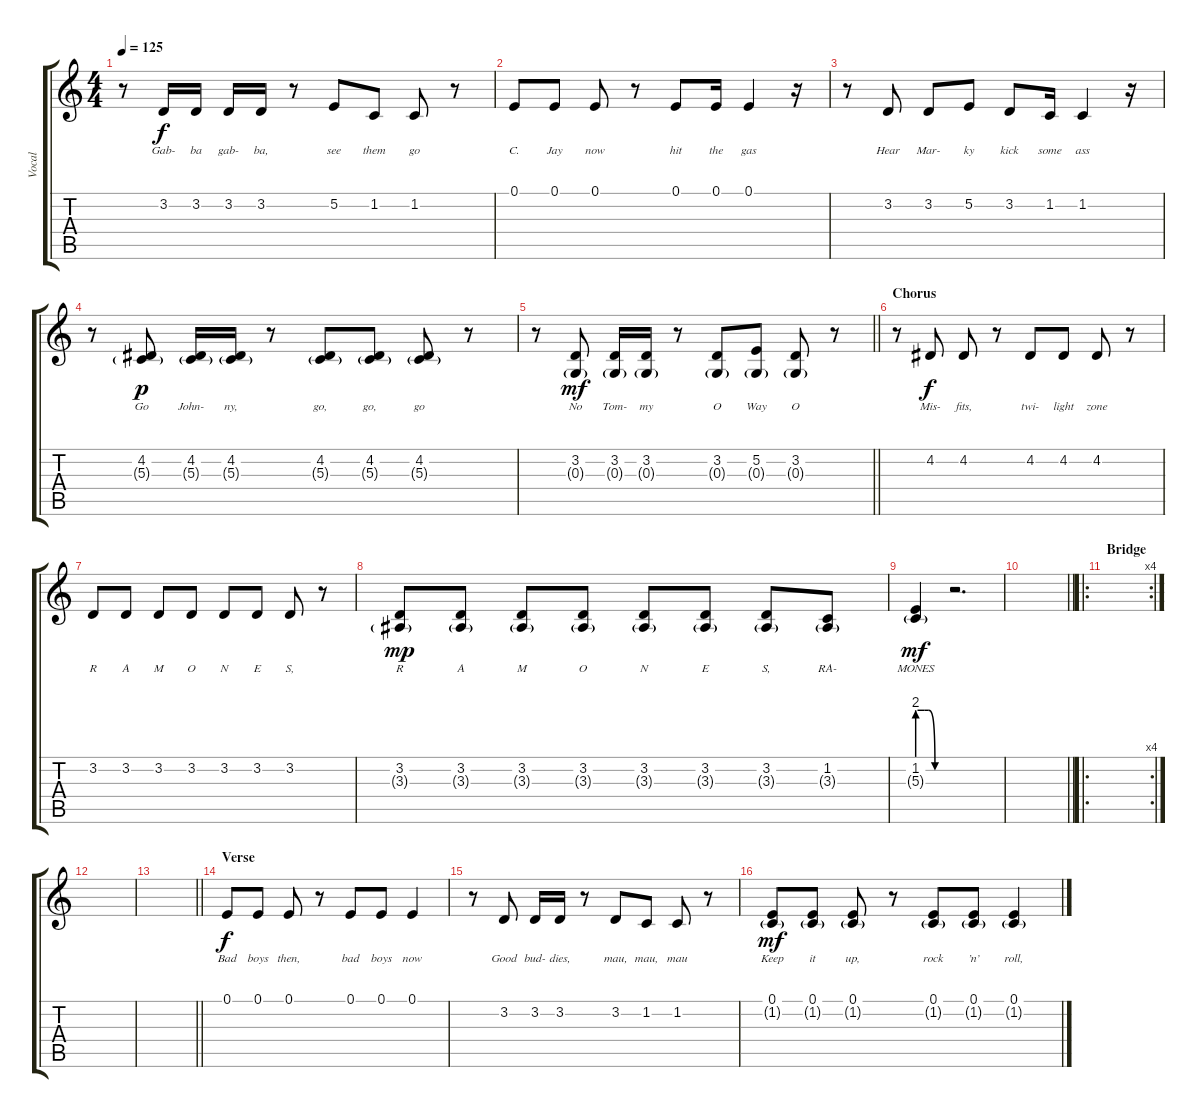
\track ("Vocal" "Vocal") {instrument choiraahs}
\staff {score tabs}
\tuning (E4 B3 G3 D3 A2 E2) {hide}
\ts (4 4)
\tempo 125
\clef g2
\ks c
r.8{dy f} 3.2.16{lyrics (0 "Gab-") lyrics (1 "") lyrics (2 "") lyrics (3 "") lyrics (4 "")} 3.2.16{lyrics (0 "ba") lyrics (1 "") lyrics (2 "") lyrics (3 "") lyrics (4 "")} 3.2.16{lyrics (0 "gab-") lyrics (1 "") lyrics (2 "") lyrics (3 "") lyrics (4 "")} 3.2.16{lyrics (0 "ba,") lyrics (1 "") lyrics (2 "") lyrics (3 "") lyrics (4 "")} r.8 5.2.8{lyrics (0 "see") lyrics (1 "") lyrics (2 "") lyrics (3 "") lyrics (4 "")} 1.2.8{lyrics (0 "them") lyrics (1 "") lyrics (2 "") lyrics (3 "") lyrics (4 "")} 1.2.8{lyrics (0 "go") lyrics (1 "") lyrics (2 "") lyrics (3 "") lyrics (4 "")} r.8 |
0.1.8{lyrics (0 "C.") lyrics (1 "") lyrics (2 "") lyrics (3 "") lyrics (4 "")} 0.1.8{lyrics (0 "Jay") lyrics (1 "") lyrics (2 "") lyrics (3 "") lyrics (4 "")} 0.1.8{lyrics (0 "now") lyrics (1 "") lyrics (2 "") lyrics (3 "") lyrics (4 "")} r.8 0.1.8{lyrics (0 "hit") lyrics (1 "") lyrics (2 "") lyrics (3 "") lyrics (4 "")} 0.1.16{lyrics (0 "the") lyrics (1 "") lyrics (2 "") lyrics (3 "") lyrics (4 "")} 0.1.4{lyrics (0 "gas") lyrics (1 "") lyrics (2 "") lyrics (3 "") lyrics (4 "")} r.16 |
r.8 3.2.8{lyrics (0 "Hear") lyrics (1 "") lyrics (2 "") lyrics (3 "") lyrics (4 "")} 3.2.8{lyrics (0 "Mar-") lyrics (1 "") lyrics (2 "") lyrics (3 "") lyrics (4 "")} 5.2.8{lyrics (0 "ky") lyrics (1 "") lyrics (2 "") lyrics (3 "") lyrics (4 "")} 3.2.8{lyrics (0 "kick") lyrics (1 "") lyrics (2 "") lyrics (3 "") lyrics (4 "")} 1.2.16{lyrics (0 "some") lyrics (1 "") lyrics (2 "") lyrics (3 "") lyrics (4 "")} 1.2.4{lyrics (0 "ass") lyrics (1 "") lyrics (2 "") lyrics (3 "") lyrics (4 "")} r.16 |
r.8 (4.2 5.3{g}).8{lyrics (0 "Go") lyrics (1 "") lyrics (2 "") lyrics (3 "") lyrics (4 "") dy p} (4.2 5.3{g}).16{lyrics (0 "John-") lyrics (1 "") lyrics (2 "") lyrics (3 "") lyrics (4 "")} (4.2 5.3{g}).16{lyrics (0 "ny,") lyrics (1 "") lyrics (2 "") lyrics (3 "") lyrics (4 "")} r.8 (4.2 5.3{g}).8{lyrics (0 "go,") lyrics (1 "") lyrics (2 "") lyrics (3 "") lyrics (4 "")} (4.2 5.3{g}).8{lyrics (0 "go,") lyrics (1 "") lyrics (2 "") lyrics (3 "") lyrics (4 "")} (4.2 5.3{g}).8{lyrics (0 "go") lyrics (1 "") lyrics (2 "") lyrics (3 "") lyrics (4 "")} r.8 |
\barLineRight lightlight
r.8 (3.2 0.3{g}).8{lyrics (0 "No") lyrics (1 "") lyrics (2 "") lyrics (3 "") lyrics (4 "") dy mf} (3.2 0.3{g}).16{lyrics (0 "Tom-") lyrics (1 "") lyrics (2 "") lyrics (3 "") lyrics (4 "")} (3.2 0.3{g}).16{lyrics (0 "my") lyrics (1 "") lyrics (2 "") lyrics (3 "") lyrics (4 "")} r.8 (3.2 0.3{g}).8{lyrics (0 "O") lyrics (1 "") lyrics (2 "") lyrics (3 "") lyrics (4 "")} (5.2 0.3{g}).8{lyrics (0 "Way") lyrics (1 "") lyrics (2 "") lyrics (3 "") lyrics (4 "")} (3.2 0.3{g}).8{lyrics (0 "O") lyrics (1 "") lyrics (2 "") lyrics (3 "") lyrics (4 "")} r.8 |
\section ("" "Chorus")
r.8 4.2.8{lyrics (0 "Mis-") lyrics (1 "") lyrics (2 "") lyrics (3 "") lyrics (4 "") dy f} 4.2.8{lyrics (0 "fits,") lyrics (1 "") lyrics (2 "") lyrics (3 "") lyrics (4 "")} r.8 4.2.8{lyrics (0 "twi-") lyrics (1 "") lyrics (2 "") lyrics (3 "") lyrics (4 "")} 4.2.8{lyrics (0 "light") lyrics (1 "") lyrics (2 "") lyrics (3 "") lyrics (4 "")} 4.2.8{lyrics (0 "zone") lyrics (1 "") lyrics (2 "") lyrics (3 "") lyrics (4 "")} r.8 |
3.2.8{lyrics (0 "R") lyrics (1 "") lyrics (2 "") lyrics (3 "") lyrics (4 "")} 3.2.8{lyrics (0 "A") lyrics (1 "") lyrics (2 "") lyrics (3 "") lyrics (4 "")} 3.2.8{lyrics (0 "M") lyrics (1 "") lyrics (2 "") lyrics (3 "") lyrics (4 "")} 3.2.8{lyrics (0 "O") lyrics (1 "") lyrics (2 "") lyrics (3 "") lyrics (4 "")} 3.2.8{lyrics (0 "N") lyrics (1 "") lyrics (2 "") lyrics (3 "") lyrics (4 "")} 3.2.8{lyrics (0 "E") lyrics (1 "") lyrics (2 "") lyrics (3 "") lyrics (4 "")} 3.2.8{lyrics (0 "S,") lyrics (1 "") lyrics (2 "") lyrics (3 "") lyrics (4 "")} r.8 |
(3.2 3.3{g}).8{lyrics (0 "R") lyrics (1 "") lyrics (2 "") lyrics (3 "") lyrics (4 "") dy mp} (3.2 3.3{g}).8{lyrics (0 "A") lyrics (1 "") lyrics (2 "") lyrics (3 "") lyrics (4 "")} (3.2 3.3{g}).8{lyrics (0 "M") lyrics (1 "") lyrics (2 "") lyrics (3 "") lyrics (4 "")} (3.2 3.3{g}).8{lyrics (0 "O") lyrics (1 "") lyrics (2 "") lyrics (3 "") lyrics (4 "")} (3.2 3.3{g}).8{lyrics (0 "N") lyrics (1 "") lyrics (2 "") lyrics (3 "") lyrics (4 "")} (3.2 3.3{g}).8{lyrics (0 "E") lyrics (1 "") lyrics (2 "") lyrics (3 "") lyrics (4 "")} (3.2 3.3{g}).8{lyrics (0 "S,") lyrics (1 "") lyrics (2 "") lyrics (3 "") lyrics (4 "")} (1.2 3.3{g}).8{lyrics (0 "RA-") lyrics (1 "") lyrics (2 "") lyrics (3 "") lyrics (4 "")} |
(1.2{be (custom 0 8 15 8 23 8 37 0 45 0 60 0)} 5.3{g}).4{lyrics (0 "MONES") lyrics (1 "") lyrics (2 "") lyrics (3 "") lyrics (4 "") dy mf} r.2{d} |
\barLineRight lightlight
|
\ro
\rc 4
\section ("" "Bridge")
|
|
\barLineRight lightlight
|
\section ("" "Verse")
0.1.8{lyrics (0 "Bad") lyrics (1 "") lyrics (2 "") lyrics (3 "") lyrics (4 "") dy f} 0.1.8{lyrics (0 "boys") lyrics (1 "") lyrics (2 "") lyrics (3 "") lyrics (4 "")} 0.1.8{lyrics (0 "then,") lyrics (1 "") lyrics (2 "") lyrics (3 "") lyrics (4 "")} r.8 0.1.8{lyrics (0 "bad") lyrics (1 "") lyrics (2 "") lyrics (3 "") lyrics (4 "")} 0.1.8{lyrics (0 "boys") lyrics (1 "") lyrics (2 "") lyrics (3 "") lyrics (4 "")} 0.1.4{lyrics (0 "now") lyrics (1 "") lyrics (2 "") lyrics (3 "") lyrics (4 "")} |
r.8 3.2.8{lyrics (0 "Good") lyrics (1 "") lyrics (2 "") lyrics (3 "") lyrics (4 "")} 3.2.16{lyrics (0 "bud-") lyrics (1 "") lyrics (2 "") lyrics (3 "") lyrics (4 "")} 3.2.16{lyrics (0 "dies,") lyrics (1 "") lyrics (2 "") lyrics (3 "") lyrics (4 "")} r.8 3.2.8{lyrics (0 "mau,") lyrics (1 "") lyrics (2 "") lyrics (3 "") lyrics (4 "")} 1.2.8{lyrics (0 "mau,") lyrics (1 "") lyrics (2 "") lyrics (3 "") lyrics (4 "")} 1.2.8{lyrics (0 "mau") lyrics (1 "") lyrics (2 "") lyrics (3 "") lyrics (4 "")} r.8 |
(0.1 1.2{g}).8{lyrics (0 "Keep") lyrics (1 "") lyrics (2 "") lyrics (3 "") lyrics (4 "") dy mf} (0.1 1.2{g}).8{lyrics (0 "it") lyrics (1 "") lyrics (2 "") lyrics (3 "") lyrics (4 "")} (0.1 1.2{g}).8{lyrics (0 "up,") lyrics (1 "") lyrics (2 "") lyrics (3 "") lyrics (4 "")} r.8 (0.1 1.2{g}).8{lyrics (0 "rock") lyrics (1 "") lyrics (2 "") lyrics (3 "") lyrics (4 "")} (0.1 1.2{g}).8{lyrics (0 "’n’") lyrics (1 "") lyrics (2 "") lyrics (3 "") lyrics (4 "")} (0.1 1.2{g}).4{lyrics (0 "roll,") lyrics (1 "") lyrics (2 "") lyrics (3 "") lyrics (4 "")}
